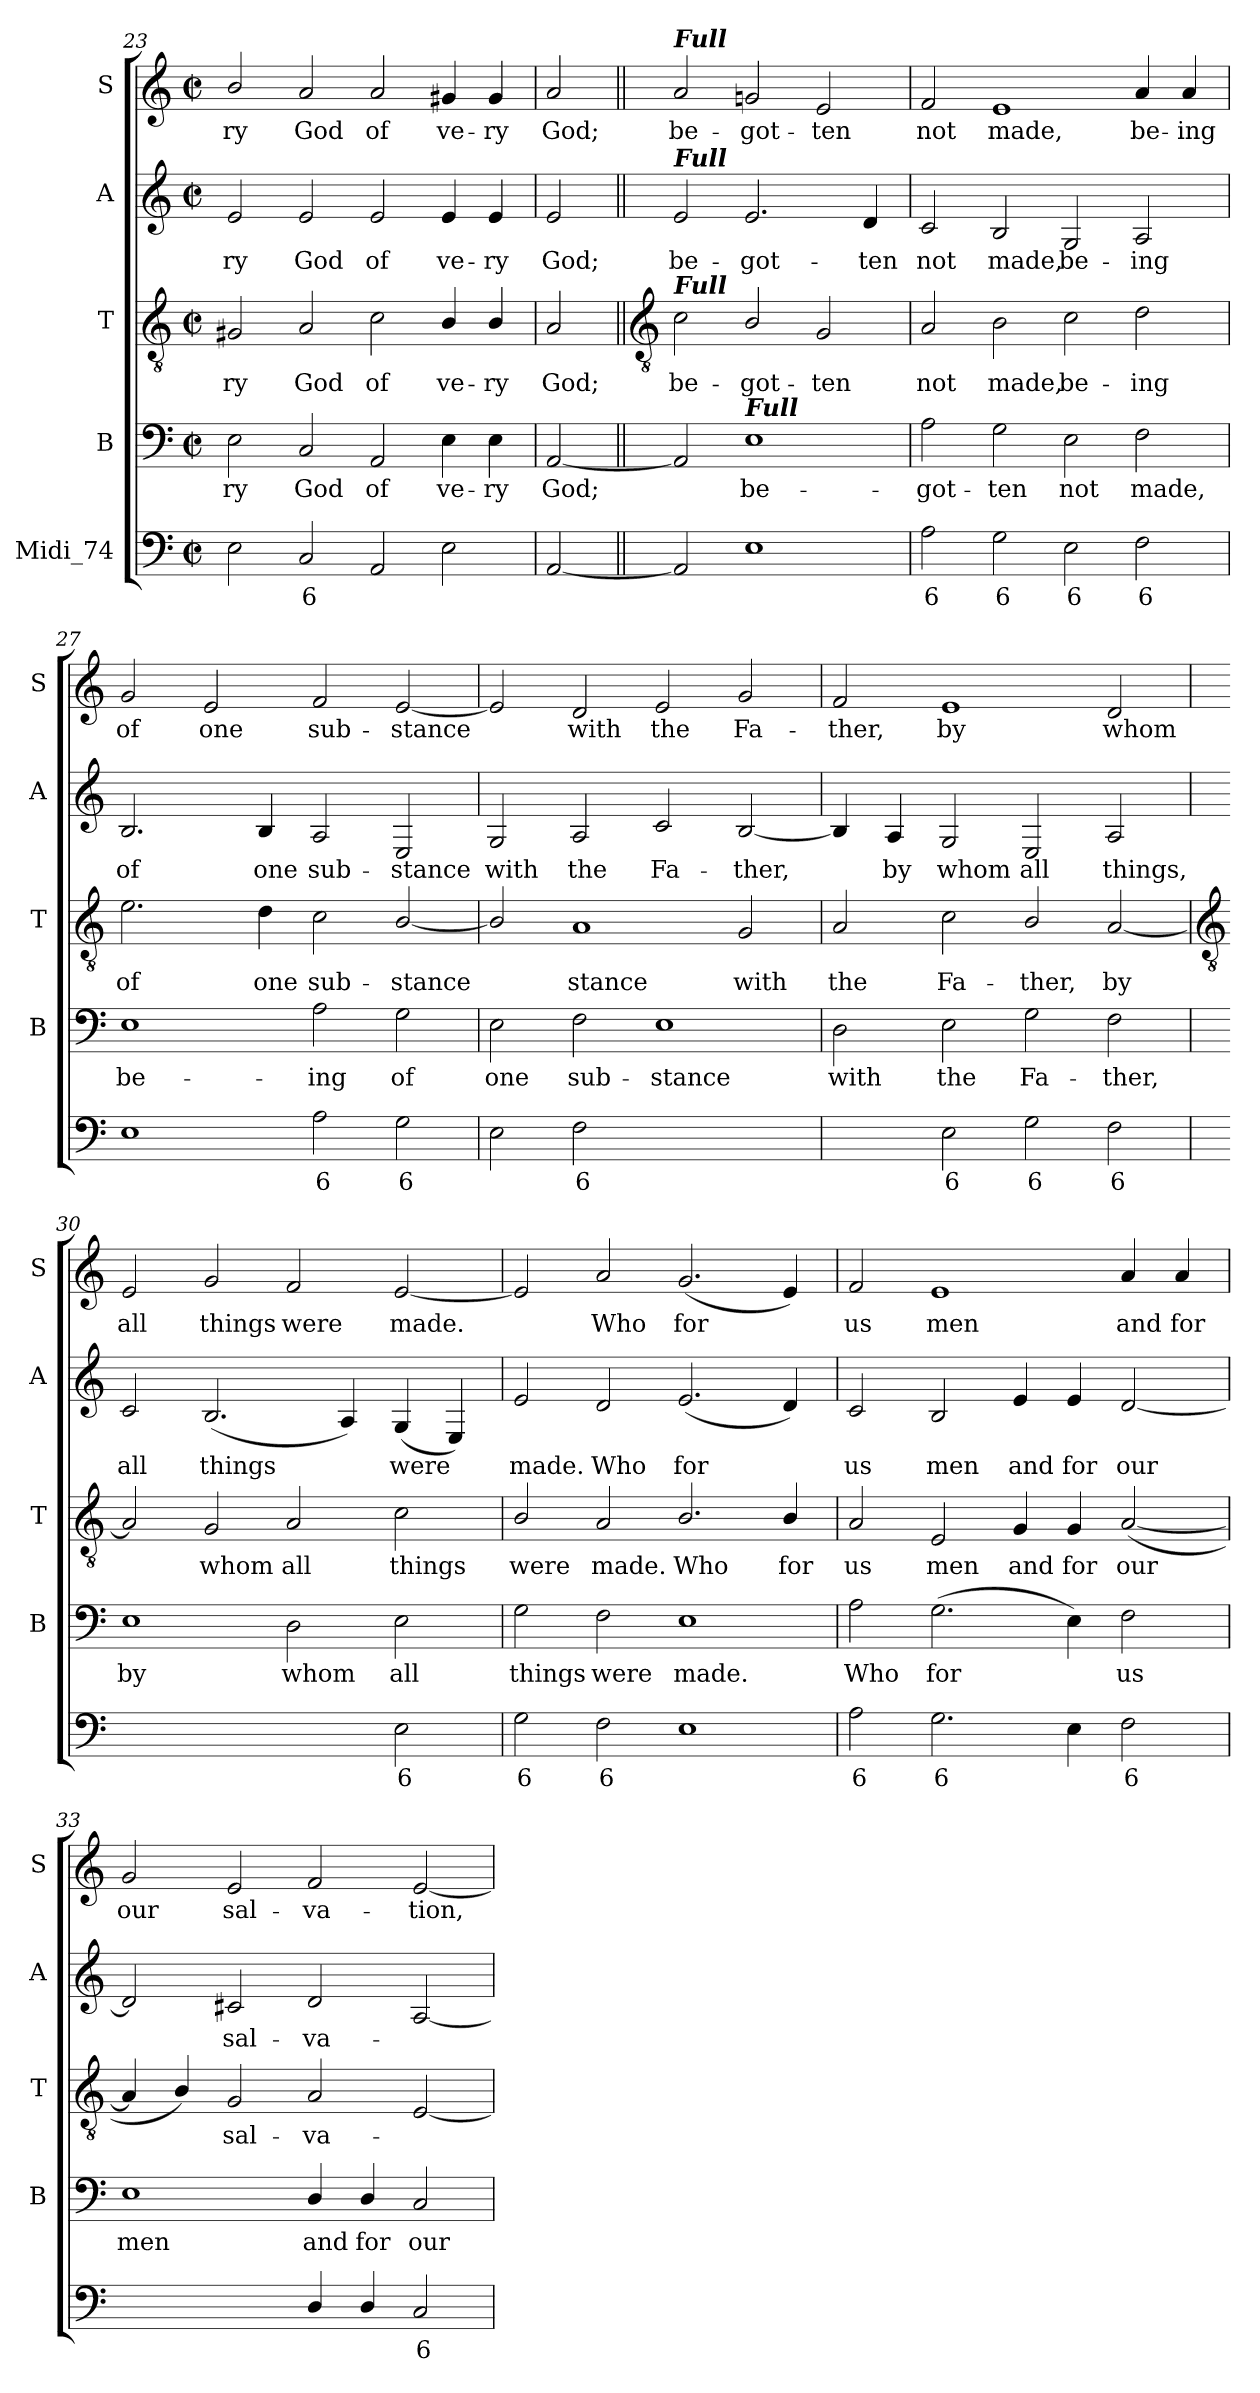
**kern	**text	**text	**kern	**text	**kern	**text	**kern	**text	**kern	**text
*part5	*part5	*part5	*part4	*part4	*part3	*part3	*part2	*part2	*part1	*part1
*staff5	*staff5	*staff5	*staff4	*staff4	*staff3	*staff3	*staff2	*staff2	*staff1	*staff1
*I"Midi_74	*	*	*I"B	*	*I"T	*	*I"A	*	*I"S	*
*	*	*	*I'B	*	*I'T	*	*I'A	*	*I'S	*
*clefF4	*	*	*clefF4	*	*clefGv2	*	*clefG2	*	*clefG2	*
*k[]	*	*	*k[]	*	*k[]	*	*k[]	*	*k[]	*
*C:	*	*	*C:	*	*C:	*	*C:	*	*C:	*
*M4/2	*	*	*M4/2	*	*M4/2	*	*M4/2	*	*M4/2	*
*met(c|)	*	*	*met(c|)	*	*met(c|)	*	*met(c|)	*	*met(c|)	*
=23	=23	=23	=23	=23	=23	=23	=23	=23	=23	=23
!	!	!	!	!LO:LY:b	!	!LO:LY:b	!	!LO:LY:b	!	!LO:LY:b
2E	.	.	2E	-ry	2G#X	-ry	2e	-ry	2b/	-ry
!	!LO:LY:b	!	!	!LO:LY:b	!	!LO:LY:b	!	!LO:LY:b	!	!LO:LY:b
2C	6	.	2C	God	2A	God	2e	God	2a	God
!	!	!	!	!LO:LY:b	!	!LO:LY:b	!	!LO:LY:b	!	!LO:LY:b
2AA	.	.	2AA	of	2c	of	2e	of	2a	of
!	!	!	!	!LO:LY:b	!	!LO:LY:b	!	!LO:LY:b	!	!LO:LY:b
2E	.	.	4E	ve-	4B/	ve-	4e	ve-	4g#X	ve-
!	!	!	!	!LO:LY:b	!	!LO:LY:b	!	!LO:LY:b	!	!LO:LY:b
.	.	.	4E	-ry	4B/	-ry	4e	-ry	4g#	-ry
=24	=24	=24	=24	=24	=24	=24	=24	=24	=24	=24
!	!	!	!	!LO:LY:b	!	!LO:LY:b	!	!LO:LY:b	!	!LO:LY:b
[2AA	.	.	[2AA	God;	2A	God;	2e	God;	2a	God;
!!LO:LB:g=z
=25||	=25||	=25||	=25||	=25||	=25||	=25||	=25||	=25||	=25||	=25||
*	*	*	*	*	*clefGv2	*	*	*	*	*
!	!	!	!	!	!	!	!	!	!LO:TX:a:Bi:t=Full	!
!	!	!	!	!	!	!	!LO:TX:a:Bi:t=Full	!	!	!
!	!	!	!	!	!LO:TX:a:Bi:t=Full	!	!	!	!	!
!	!	!	!	!	!	!LO:LY:b	!	!LO:LY:b	!	!LO:LY:b
2AA]	.	.	2AA]	.	2c	be-	2e	be-	2a	be-
!	!	!	!LO:TX:a:Bi:t=Full	!	!	!	!	!	!	!
!	!	!	!	!LO:LY:b	!	!LO:LY:b	!	!LO:LY:b	!	!LO:LY:b
1E	.	.	1E	be-	2B/	-got-	2.e	-got-	2gn	-got-
!	!	!	!	!	!	!LO:LY:b	!	!	!	!LO:LY:b
.	.	.	.	.	2G	-ten	.	.	2e	-ten
!	!	!	!	!	!	!	!	!LO:LY:b	!	!
.	.	.	.	.	.	.	4d	-ten	.	.
=26	=26	=26	=26	=26	=26	=26	=26	=26	=26	=26
!	!LO:LY:b	!	!	!LO:LY:b	!	!LO:LY:b	!	!LO:LY:b	!	!LO:LY:b
2A	6	.	2A	-got-	2A	not	2c	not	2f	not
!	!LO:LY:b	!	!	!LO:LY:b	!	!LO:LY:b	!	!LO:LY:b	!	!LO:LY:b
2G	6	.	2G	-ten	2B	made,	2B	made,	1e	made,
!	!LO:LY:b	!	!	!LO:LY:b	!	!LO:LY:b	!	!LO:LY:b	!	!
2E	6	.	2E	not	2c	be-	2G	be-	.	.
!	!LO:LY:b	!	!	!LO:LY:b	!	!LO:LY:b	!	!LO:LY:b	!	!LO:LY:b
2F	6	.	2F	made,	2d	-ing	2A	-ing	4a	be-
!	!	!	!	!	!	!	!	!	!	!LO:LY:b
.	.	.	.	.	.	.	.	.	4a	-ing
=27	=27	=27	=27	=27	=27	=27	=27	=27	=27	=27
!	!	!	!	!LO:LY:b	!	!LO:LY:b	!	!LO:LY:b	!	!LO:LY:b
1E	.	.	1E	be-	2.e	of	2.B	of	2g	of
!	!	!	!	!	!	!	!	!	!	!LO:LY:b
.	.	.	.	.	.	.	.	.	2e	one
!	!	!	!	!	!	!LO:LY:b	!	!LO:LY:b	!	!
.	.	.	.	.	4d	one	4B	one	.	.
!	!LO:LY:b	!	!	!LO:LY:b	!	!LO:LY:b	!	!LO:LY:b	!	!LO:LY:b
2A	6	.	2A	-ing	2c	sub-	2A	sub-	2f	sub-
!	!LO:LY:b	!	!	!LO:LY:b	!	!LO:LY:b	!	!LO:LY:b	!	!LO:LY:b
2G	6	.	2G	of	[2B/	-stance	2E	-stance	[2e	-stance
=28	=28	=28	=28	=28	=28	=28	=28	=28	=28	=28
!	!	!	!	!LO:LY:b	!	!	!	!LO:LY:b	!	!
2E	.	.	2E	one	2B/]	.	2G	with	2e]	.
!	!LO:LY:b	!	!	!LO:LY:b	!	!LO:LY:b	!	!LO:LY:b	!	!LO:LY:b
2F	6	.	2F	sub-	1A	stance	2A	the	2d	with
!	!LO:LY:b	!LO:LY:b	!	!LO:LY:b	!	!	!	!LO:LY:b	!	!LO:LY:b
[2Eyy	6	4	1E	-stance	.	.	2c	Fa-	2e	the
!	!LO:LY:b	!LO:LY:b	!	!	!	!LO:LY:b	!	!LO:LY:b	!	!LO:LY:b
2Eyy]	5	3	.	.	2G	with	[2B	-ther,	2g	Fa-
=29	=29	=29	=29	=29	=29	=29	=29	=29	=29	=29
!	!LO:LY:b	!	!	!LO:LY:b	!	!LO:LY:b	!	!	!	!LO:LY:b
[4Dyy	6	.	2D	with	2A	the	4B]	.	2f	-ther,
!	!LO:LY:b	!	!	!	!	!	!	!LO:LY:b	!	!
4Dyy]	5	.	.	.	.	.	4A	by	.	.
!	!LO:LY:b	!	!	!LO:LY:b	!	!LO:LY:b	!	!LO:LY:b	!	!LO:LY:b
2E	6	.	2E	the	2c	Fa-	2G	whom	1e	by
!	!LO:LY:b	!	!	!LO:LY:b	!	!LO:LY:b	!	!LO:LY:b	!	!
2G	6	.	2G	Fa-	2B/	-ther,	2E	all	.	.
!	!LO:LY:b	!	!	!LO:LY:b	!	!LO:LY:b	!	!LO:LY:b	!	!LO:LY:b
2F	6	.	2F	-ther,	[2A	by	2A	things,	2d	whom
!!LO:LB:g=z
=30	=30	=30	=30	=30	=30	=30	=30	=30	=30	=30
*	*	*	*	*	*clefGv2	*	*	*	*	*
!	!LO:LY:b	!LO:LY:b	!	!LO:LY:b	!	!	!	!LO:LY:b	!	!LO:LY:b
[2Eyy	6	4	1E	by	2A]	.	2c	all	2e	all
!	!LO:LY:b	!LO:LY:b	!	!	!	!LO:LY:b	!	!LO:LY:b	!	!LO:LY:b
2Eyy]	5	3	.	.	2G	whom	(<2.B	things	2g	things
!	!LO:LY:b	!	!	!LO:LY:b	!	!LO:LY:b	!	!	!	!LO:LY:b
[4Dyy	6	.	2D	whom	2A	all	.	.	2f	were
!	!LO:LY:b	!	!	!	!	!	!	!	!	!
4Dyy]	5	.	.	.	.	.	4A)	.	.	.
!	!LO:LY:b	!	!	!LO:LY:b	!	!LO:LY:b	!	!LO:LY:b	!	!LO:LY:b
2E	6	.	2E	all	2c	things	(<4G	were	[2e	made.
.	.	.	.	.	.	.	4E)	.	.	.
=31	=31	=31	=31	=31	=31	=31	=31	=31	=31	=31
!	!LO:LY:b	!	!	!LO:LY:b	!	!LO:LY:b	!	!LO:LY:b	!	!
2G	6	.	2G	things	2B/	were	2e	made.	2e]	.
!	!LO:LY:b	!	!	!LO:LY:b	!	!LO:LY:b	!	!LO:LY:b	!	!LO:LY:b
2F	6	.	2F	were	2A	made.	2d	Who	2a	Who
!	!	!	!	!LO:LY:b	!	!LO:LY:b	!	!LO:LY:b	!	!LO:LY:b
1E	.	.	1E	made.	2.B/	Who	(<2.e	for	(<2.g	for
!	!	!	!	!	!	!LO:LY:b	!	!	!	!
.	.	.	.	.	4B/	for	4d)	.	4e)	.
=32	=32	=32	=32	=32	=32	=32	=32	=32	=32	=32
!	!LO:LY:b	!	!	!LO:LY:b	!	!LO:LY:b	!	!LO:LY:b	!	!LO:LY:b
2A	6	.	2A	Who	2A	us	2c	us	2f	us
!	!LO:LY:b	!	!	!LO:LY:b	!	!LO:LY:b	!	!LO:LY:b	!	!LO:LY:b
2.G	6	.	(>2.G	for	2E	men	2B	men	1e	men
!	!	!	!	!	!	!LO:LY:b	!	!LO:LY:b	!	!
.	.	.	.	.	4G	and	4e	and	.	.
!	!	!	!	!	!	!LO:LY:b	!	!LO:LY:b	!	!
4E	.	.	4E)	.	4G	for	4e	for	.	.
!	!LO:LY:b	!	!	!LO:LY:b	!	!LO:LY:b	!	!LO:LY:b	!	!LO:LY:b
2F	6	.	2F	us	(<[2A	our	[2d	our	4a	and
!	!	!	!	!	!	!	!	!	!	!LO:LY:b
.	.	.	.	.	.	.	.	.	4a	for
=33	=33	=33	=33	=33	=33	=33	=33	=33	=33	=33
!	!LO:LY:b	!	!	!LO:LY:b	!	!	!	!	!	!LO:LY:b
[2Eyy	7	.	1E	men	4A]	.	2d]	.	2g	our
.	.	.	.	.	4B/)	.	.	.	.	.
!	!LO:LY:b	!	!	!	!	!LO:LY:b	!	!LO:LY:b	!	!LO:LY:b
2Eyy]	6	.	.	.	2G	sal-	2c#X	sal-	2e	sal-
!	!	!	!	!LO:LY:b	!	!LO:LY:b	!	!LO:LY:b	!	!LO:LY:b
4D/	.	.	4D/	and	2A	-va-	2d	-va-	2f	-va-
!	!	!	!	!LO:LY:b	!	!	!	!	!	!
4D/	.	.	4D/	for	.	.	.	.	.	.
!	!LO:LY:b	!	!	!LO:LY:b	!	!	!	!	!	!LO:LY:b
2C	6	.	2C	our	[2E	.	[2A	.	[2e	-tion,
=	=	=	=	=	=	=	=	=	=	=
*-	*-	*-	*-	*-	*-	*-	*-	*-	*-	*-
